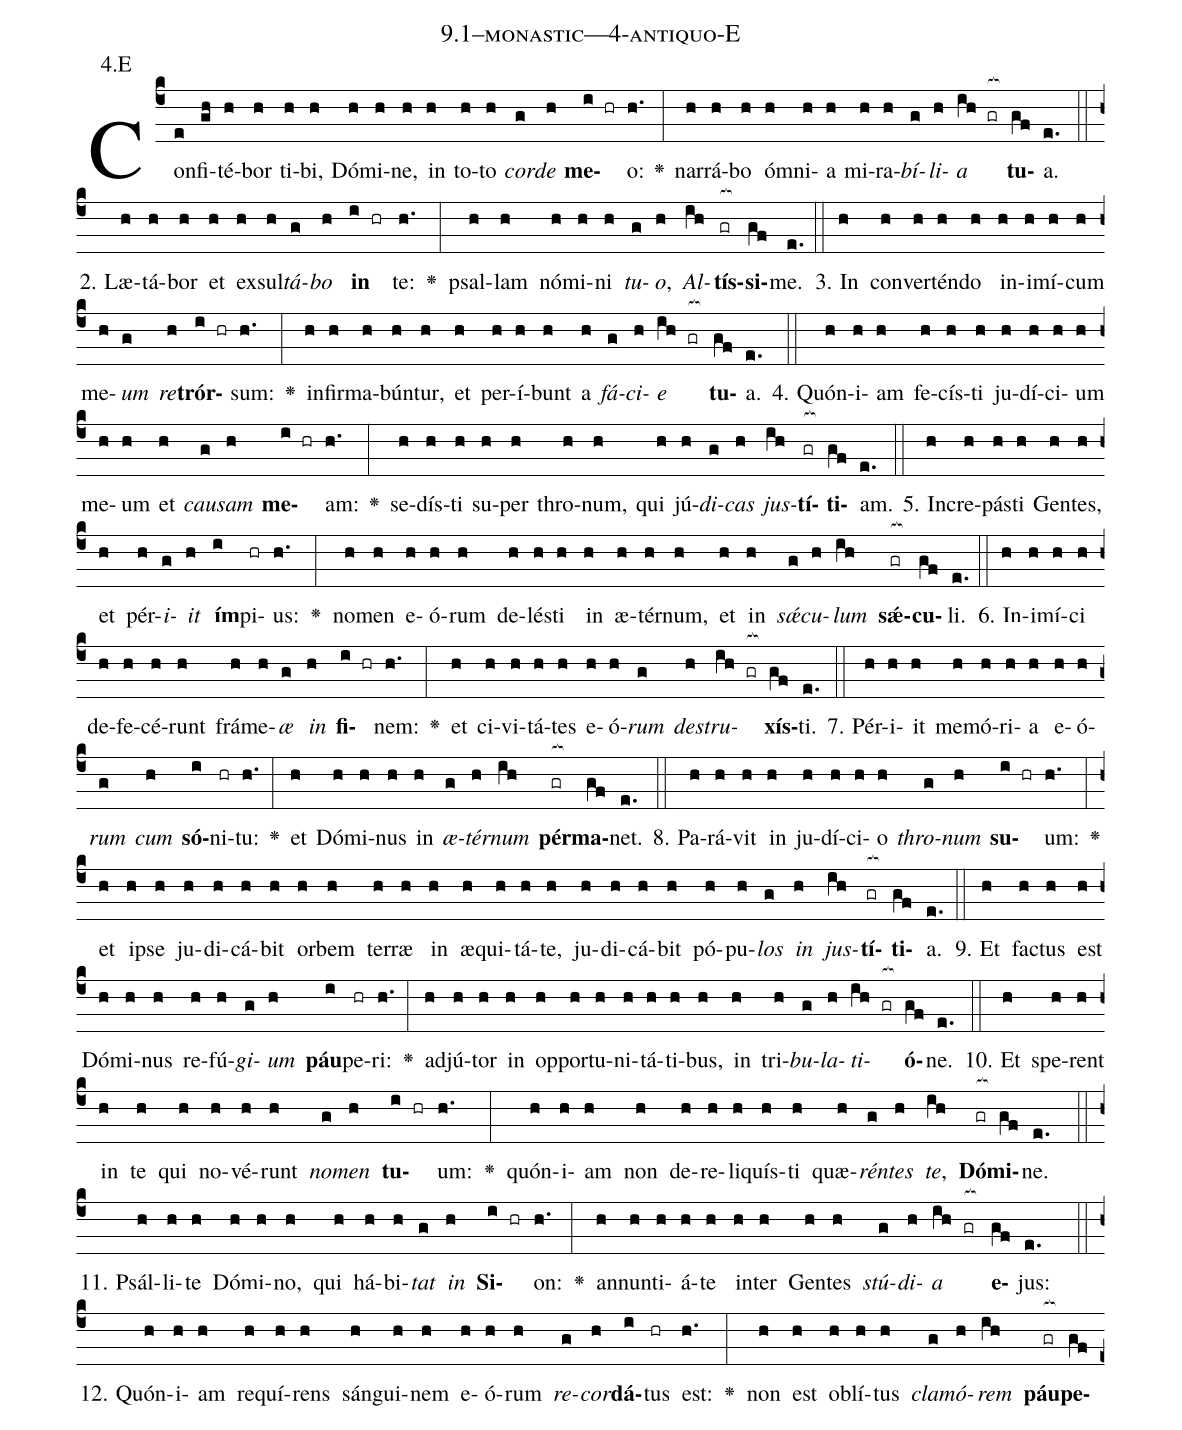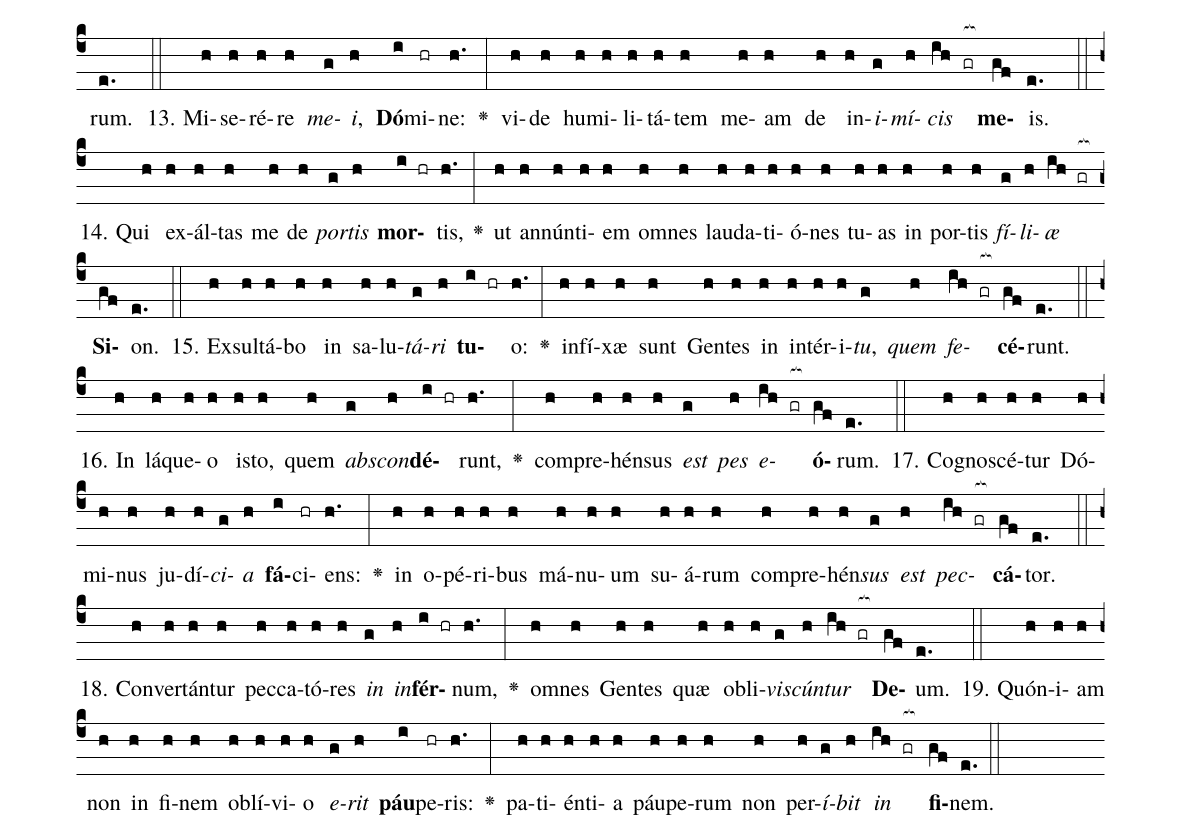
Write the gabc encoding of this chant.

name: 9.1--monastic---4-antiquo-E;
annotation: 4.E;
%%
(c4)Con(e)fi(gh)té(h)bor(h) ti(h)bi,(h) Dó(h)mi(h)ne,(h) in(h) to(h)to(h) <i>cor</i>(g)<i>de</i>(h) <b>me</b>(i hr)o:(h.) <v>\greheightstar</v>(:) nar(h)rá(h)bo(h) óm(h)ni(h)a(h) mi(h)ra(h)<i>bí</i>(g)<i>li</i>(h)<i>a</i>(ih gr[ocb:1{]) <b>tu</b>(gf[ocb:0}])a.(e.) (::)
2. Læ(h)tá(h)bor(h) et(h) ex(h)sul(h)<i>tá</i>(g)<i>bo</i>(h) <b>in</b>(i hr) te:(h.) <v>\greheightstar</v>(:) psal(h)lam(h) nó(h)mi(h)ni(h) <i>tu</i>(g)<i>o</i>,(h) <i>Al</i>(ih)<b>tís</b>(gr[ocb:1{])<b>si</b>(gf[ocb:0}])me.(e.) (::)
3. In(h) con(h)ver(h)tén(h)do(h) in(h)i(h)mí(h)cum(h) me(h)<i>um</i>(g) <i>re</i>(h)<b>trór</b>(i hr)sum:(h.) <v>\greheightstar</v>(:) in(h)fir(h)ma(h)bún(h)tur,(h) et(h) per(h)í(h)bunt(h) a(h) <i>fá</i>(g)<i>ci</i>(h)<i>e</i>(ih gr[ocb:1{]) <b>tu</b>(gf[ocb:0}])a.(e.) (::)
4. Quón(h)i(h)am(h) fe(h)cís(h)ti(h) ju(h)dí(h)ci(h)um(h) me(h)um(h) et(h) <i>cau</i>(g)<i>sam</i>(h) <b>me</b>(i hr)am:(h.) <v>\greheightstar</v>(:) se(h)dís(h)ti(h) su(h)per(h) thro(h)num,(h) qui(h) jú(h)<i>di</i>(g)<i>cas</i>(h) <i>jus</i>(ih)<b>tí</b>(gr[ocb:1{])<b>ti</b>(gf[ocb:0}])am.(e.) (::)
5. In(h)cre(h)pás(h)ti(h) Gen(h)tes,(h) et(h) pér(h)<i>i</i>(g)<i>it</i>(h) <b>ím</b>(i)pi(hr)us:(h.) <v>\greheightstar</v>(:) no(h)men(h) e(h)ó(h)rum(h) de(h)lés(h)ti(h) in(h) æ(h)tér(h)num,(h) et(h) in(h) <i>sǽ</i>(g)<i>cu</i>(h)<i>lum</i>(ih) <b>sǽ</b>(gr[ocb:1{])<b>cu</b>(gf[ocb:0}])li.(e.) (::)
6. In(h)i(h)mí(h)ci(h) de(h)fe(h)cé(h)runt(h) frá(h)me(h)<i>æ</i>(g) <i>in</i>(h) <b>fi</b>(i hr)nem:(h.) <v>\greheightstar</v>(:) et(h) ci(h)vi(h)tá(h)tes(h) e(h)ó(h)<i>rum</i>(g) <i>de</i>(h)<i>stru</i>(ih gr[ocb:1{])<b>xís</b>(gf[ocb:0}])ti.(e.) (::)
7. Pér(h)i(h)it(h) me(h)mó(h)ri(h)a(h) e(h)ó(h)<i>rum</i>(g) <i>cum</i>(h) <b>só</b>(i)ni(hr)tu:(h.) <v>\greheightstar</v>(:) et(h) Dó(h)mi(h)nus(h) in(h) <i>æ</i>(g)<i>tér</i>(h)<i>num</i>(ih) <b>pér</b>(gr[ocb:1{])<b>ma</b>(gf[ocb:0}])net.(e.) (::)
8. Pa(h)rá(h)vit(h) in(h) ju(h)dí(h)ci(h)o(h) <i>thro</i>(g)<i>num</i>(h) <b>su</b>(i hr)um:(h.) <v>\greheightstar</v>(:) et(h) ip(h)se(h) ju(h)di(h)cá(h)bit(h) or(h)bem(h) ter(h)ræ(h) in(h) æ(h)qui(h)tá(h)te,(h) ju(h)di(h)cá(h)bit(h) pó(h)pu(h)<i>los</i>(g) <i>in</i>(h) <i>jus</i>(ih)<b>tí</b>(gr[ocb:1{])<b>ti</b>(gf[ocb:0}])a.(e.) (::)
9. Et(h) fac(h)tus(h) est(h) Dó(h)mi(h)nus(h) re(h)fú(h)<i>gi</i>(g)<i>um</i>(h) <b>páu</b>(i)pe(hr)ri:(h.) <v>\greheightstar</v>(:) ad(h)jú(h)tor(h) in(h) op(h)por(h)tu(h)ni(h)tá(h)ti(h)bus,(h) in(h) tri(h)<i>bu</i>(g)<i>la</i>(h)<i>ti</i>(ih gr[ocb:1{])<b>ó</b>(gf[ocb:0}])ne.(e.) (::)
10. Et(h) spe(h)rent(h) in(h) te(h) qui(h) no(h)vé(h)runt(h) <i>no</i>(g)<i>men</i>(h) <b>tu</b>(i hr)um:(h.) <v>\greheightstar</v>(:) quón(h)i(h)am(h) non(h) de(h)re(h)li(h)quís(h)ti(h) quæ(h)<i>rén</i>(g)<i>tes</i>(h) <i>te</i>,(ih) <b>Dó</b>(gr[ocb:1{])<b>mi</b>(gf[ocb:0}])ne.(e.) (::)
11. Psál(h)li(h)te(h) Dó(h)mi(h)no,(h) qui(h) há(h)bi(h)<i>tat</i>(g) <i>in</i>(h) <b>Si</b>(i hr)on:(h.) <v>\greheightstar</v>(:) an(h)nun(h)ti(h)á(h)te(h) in(h)ter(h) Gen(h)tes(h) <i>stú</i>(g)<i>di</i>(h)<i>a</i>(ih gr[ocb:1{]) <b>e</b>(gf[ocb:0}])jus:(e.) (::)
12. Quón(h)i(h)am(h) re(h)quí(h)rens(h) sán(h)gui(h)nem(h) e(h)ó(h)rum(h) <i>re</i>(g)<i>cor</i>(h)<b>dá</b>(i)tus(hr) est:(h.) <v>\greheightstar</v>(:) non(h) est(h) ob(h)lí(h)tus(h) <i>cla</i>(g)<i>mó</i>(h)<i>rem</i>(ih) <b>páu</b>(gr[ocb:1{])<b>pe</b>(gf[ocb:0}])rum.(e.) (::)
13. Mi(h)se(h)ré(h)re(h) <i>me</i>(g)<i>i</i>,(h) <b>Dó</b>(i)mi(hr)ne:(h.) <v>\greheightstar</v>(:) vi(h)de(h) hu(h)mi(h)li(h)tá(h)tem(h) me(h)am(h) de(h) in(h)<i>i</i>(g)<i>mí</i>(h)<i>cis</i>(ih gr[ocb:1{]) <b>me</b>(gf[ocb:0}])is.(e.) (::)
14. Qui(h) ex(h)ál(h)tas(h) me(h) de(h) <i>por</i>(g)<i>tis</i>(h) <b>mor</b>(i hr)tis,(h.) <v>\greheightstar</v>(:) ut(h) an(h)nún(h)ti(h)em(h) om(h)nes(h) lau(h)da(h)ti(h)ó(h)nes(h) tu(h)as(h) in(h) por(h)tis(h) <i>fí</i>(g)<i>li</i>(h)<i>æ</i>(ih gr[ocb:1{]) <b>Si</b>(gf[ocb:0}])on.(e.) (::)
15. Ex(h)sul(h)tá(h)bo(h) in(h) sa(h)lu(h)<i>tá</i>(g)<i>ri</i>(h) <b>tu</b>(i hr)o:(h.) <v>\greheightstar</v>(:) in(h)fí(h)xæ(h) sunt(h) Gen(h)tes(h) in(h) in(h)tér(h)i(h)<i>tu</i>,(g) <i>quem</i>(h) <i>fe</i>(ih gr[ocb:1{])<b>cé</b>(gf[ocb:0}])runt.(e.) (::)
16. In(h) lá(h)que(h)o(h) is(h)to,(h) quem(h) <i>abs</i>(g)<i>con</i>(h)<b>dé</b>(i hr)runt,(h.) <v>\greheightstar</v>(:) com(h)pre(h)hén(h)sus(h) <i>est</i>(g) <i>pes</i>(h) <i>e</i>(ih gr[ocb:1{])<b>ó</b>(gf[ocb:0}])rum.(e.) (::)
17. Co(h)gno(h)scé(h)tur(h) Dó(h)mi(h)nus(h) ju(h)dí(h)<i>ci</i>(g)<i>a</i>(h) <b>fá</b>(i)ci(hr)ens:(h.) <v>\greheightstar</v>(:) in(h) o(h)pé(h)ri(h)bus(h) má(h)nu(h)um(h) su(h)á(h)rum(h) com(h)pre(h)hén(h)<i>sus</i>(g) <i>est</i>(h) <i>pec</i>(ih gr[ocb:1{])<b>cá</b>(gf[ocb:0}])tor.(e.) (::)
18. Con(h)ver(h)tán(h)tur(h) pec(h)ca(h)tó(h)res(h) <i>in</i>(g) <i>in</i>(h)<b>fér</b>(i hr)num,(h.) <v>\greheightstar</v>(:) om(h)nes(h) Gen(h)tes(h) quæ(h) ob(h)li(h)<i>vis</i>(g)<i>cún</i>(h)<i>tur</i>(ih gr[ocb:1{]) <b>De</b>(gf[ocb:0}])um.(e.) (::)
19. Quón(h)i(h)am(h) non(h) in(h) fi(h)nem(h) ob(h)lí(h)vi(h)o(h) <i>e</i>(g)<i>rit</i>(h) <b>páu</b>(i)pe(hr)ris:(h.) <v>\greheightstar</v>(:) pa(h)ti(h)én(h)ti(h)a(h) páu(h)pe(h)rum(h) non(h) per(h)<i>í</i>(g)<i>bit</i>(h) <i>in</i>(ih gr[ocb:1{]) <b>fi</b>(gf[ocb:0}])nem.(e.) (::)
